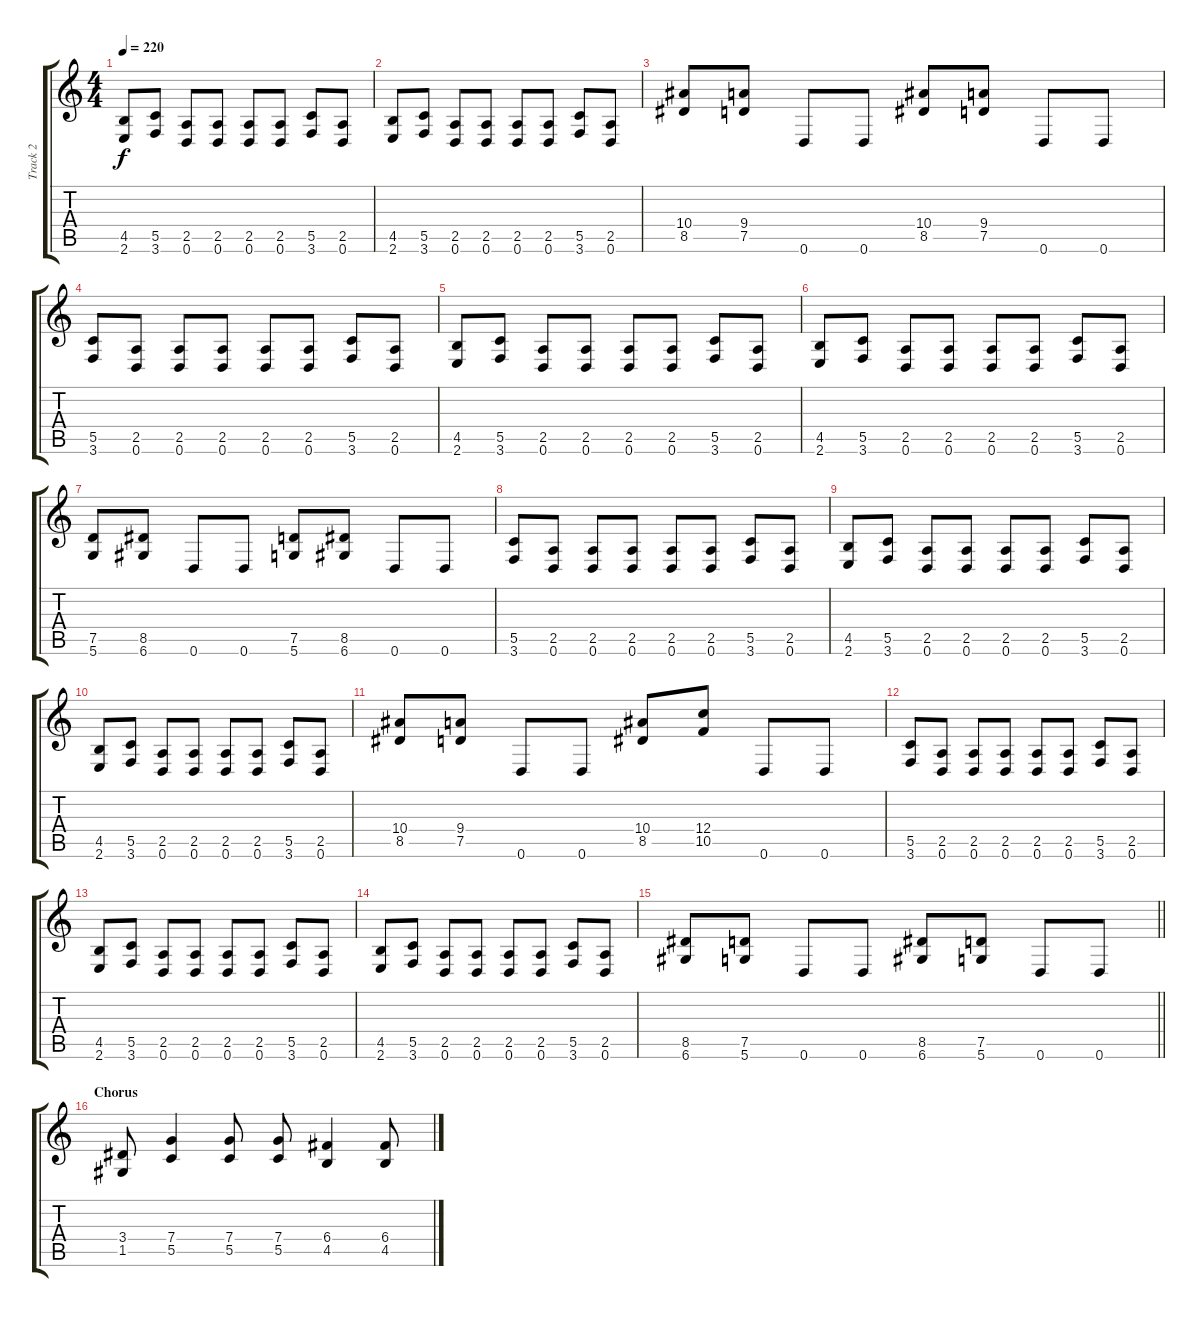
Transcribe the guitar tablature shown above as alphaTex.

\track ("Track 2" "Track 2") {instrument overdrivenguitar}
\staff {score tabs}
\tuning (D4 A3 F3 C3 G2 D2) {hide}
\ts (4 4)
\tempo 220
\clef g2
\ks c
(4.5 2.6).8{dy f} (5.5 3.6).8 (2.5 0.6).8 (2.5 0.6).8 (2.5 0.6).8 (2.5 0.6).8 (5.5 3.6).8 (2.5 0.6).8 |
(4.5 2.6).8 (5.5 3.6).8 (2.5 0.6).8 (2.5 0.6).8 (2.5 0.6).8 (2.5 0.6).8 (5.5 3.6).8 (2.5 0.6).8 |
(10.4 8.5).8 (9.4 7.5).8 0.6.8 0.6.8 (10.4 8.5).8 (9.4 7.5).8 0.6.8 0.6.8 |
(5.5 3.6).8 (2.5 0.6).8 (2.5 0.6).8 (2.5 0.6).8 (2.5 0.6).8 (2.5 0.6).8 (5.5 3.6).8 (2.5 0.6).8 |
(4.5 2.6).8 (5.5 3.6).8 (2.5 0.6).8 (2.5 0.6).8 (2.5 0.6).8 (2.5 0.6).8 (5.5 3.6).8 (2.5 0.6).8 |
(4.5 2.6).8 (5.5 3.6).8 (2.5 0.6).8 (2.5 0.6).8 (2.5 0.6).8 (2.5 0.6).8 (5.5 3.6).8 (2.5 0.6).8 |
(7.5 5.6).8 (8.5 6.6).8 0.6.8 0.6.8 (7.5 5.6).8 (8.5 6.6).8 0.6.8 0.6.8 |
(5.5 3.6).8 (2.5 0.6).8 (2.5 0.6).8 (2.5 0.6).8 (2.5 0.6).8 (2.5 0.6).8 (5.5 3.6).8 (2.5 0.6).8 |
(4.5 2.6).8 (5.5 3.6).8 (2.5 0.6).8 (2.5 0.6).8 (2.5 0.6).8 (2.5 0.6).8 (5.5 3.6).8 (2.5 0.6).8 |
(4.5 2.6).8 (5.5 3.6).8 (2.5 0.6).8 (2.5 0.6).8 (2.5 0.6).8 (2.5 0.6).8 (5.5 3.6).8 (2.5 0.6).8 |
(10.4 8.5).8 (9.4 7.5).8 0.6.8 0.6.8 (10.4 8.5).8 (12.4 10.5).8 0.6.8 0.6.8 |
(5.5 3.6).8 (2.5 0.6).8 (2.5 0.6).8 (2.5 0.6).8 (2.5 0.6).8 (2.5 0.6).8 (5.5 3.6).8 (2.5 0.6).8 |
(4.5 2.6).8 (5.5 3.6).8 (2.5 0.6).8 (2.5 0.6).8 (2.5 0.6).8 (2.5 0.6).8 (5.5 3.6).8 (2.5 0.6).8 |
(4.5 2.6).8 (5.5 3.6).8 (2.5 0.6).8 (2.5 0.6).8 (2.5 0.6).8 (2.5 0.6).8 (5.5 3.6).8 (2.5 0.6).8 |
\barLineRight lightlight
(8.5 6.6).8 (7.5 5.6).8 0.6.8 0.6.8 (8.5 6.6).8 (7.5 5.6).8 0.6.8 0.6.8 |
\section ("" "Chorus")
(3.4 1.5).8 (7.4 5.5).4 (7.4 5.5).8 (7.4 5.5).8 (6.4 4.5).4 (6.4 4.5).8
